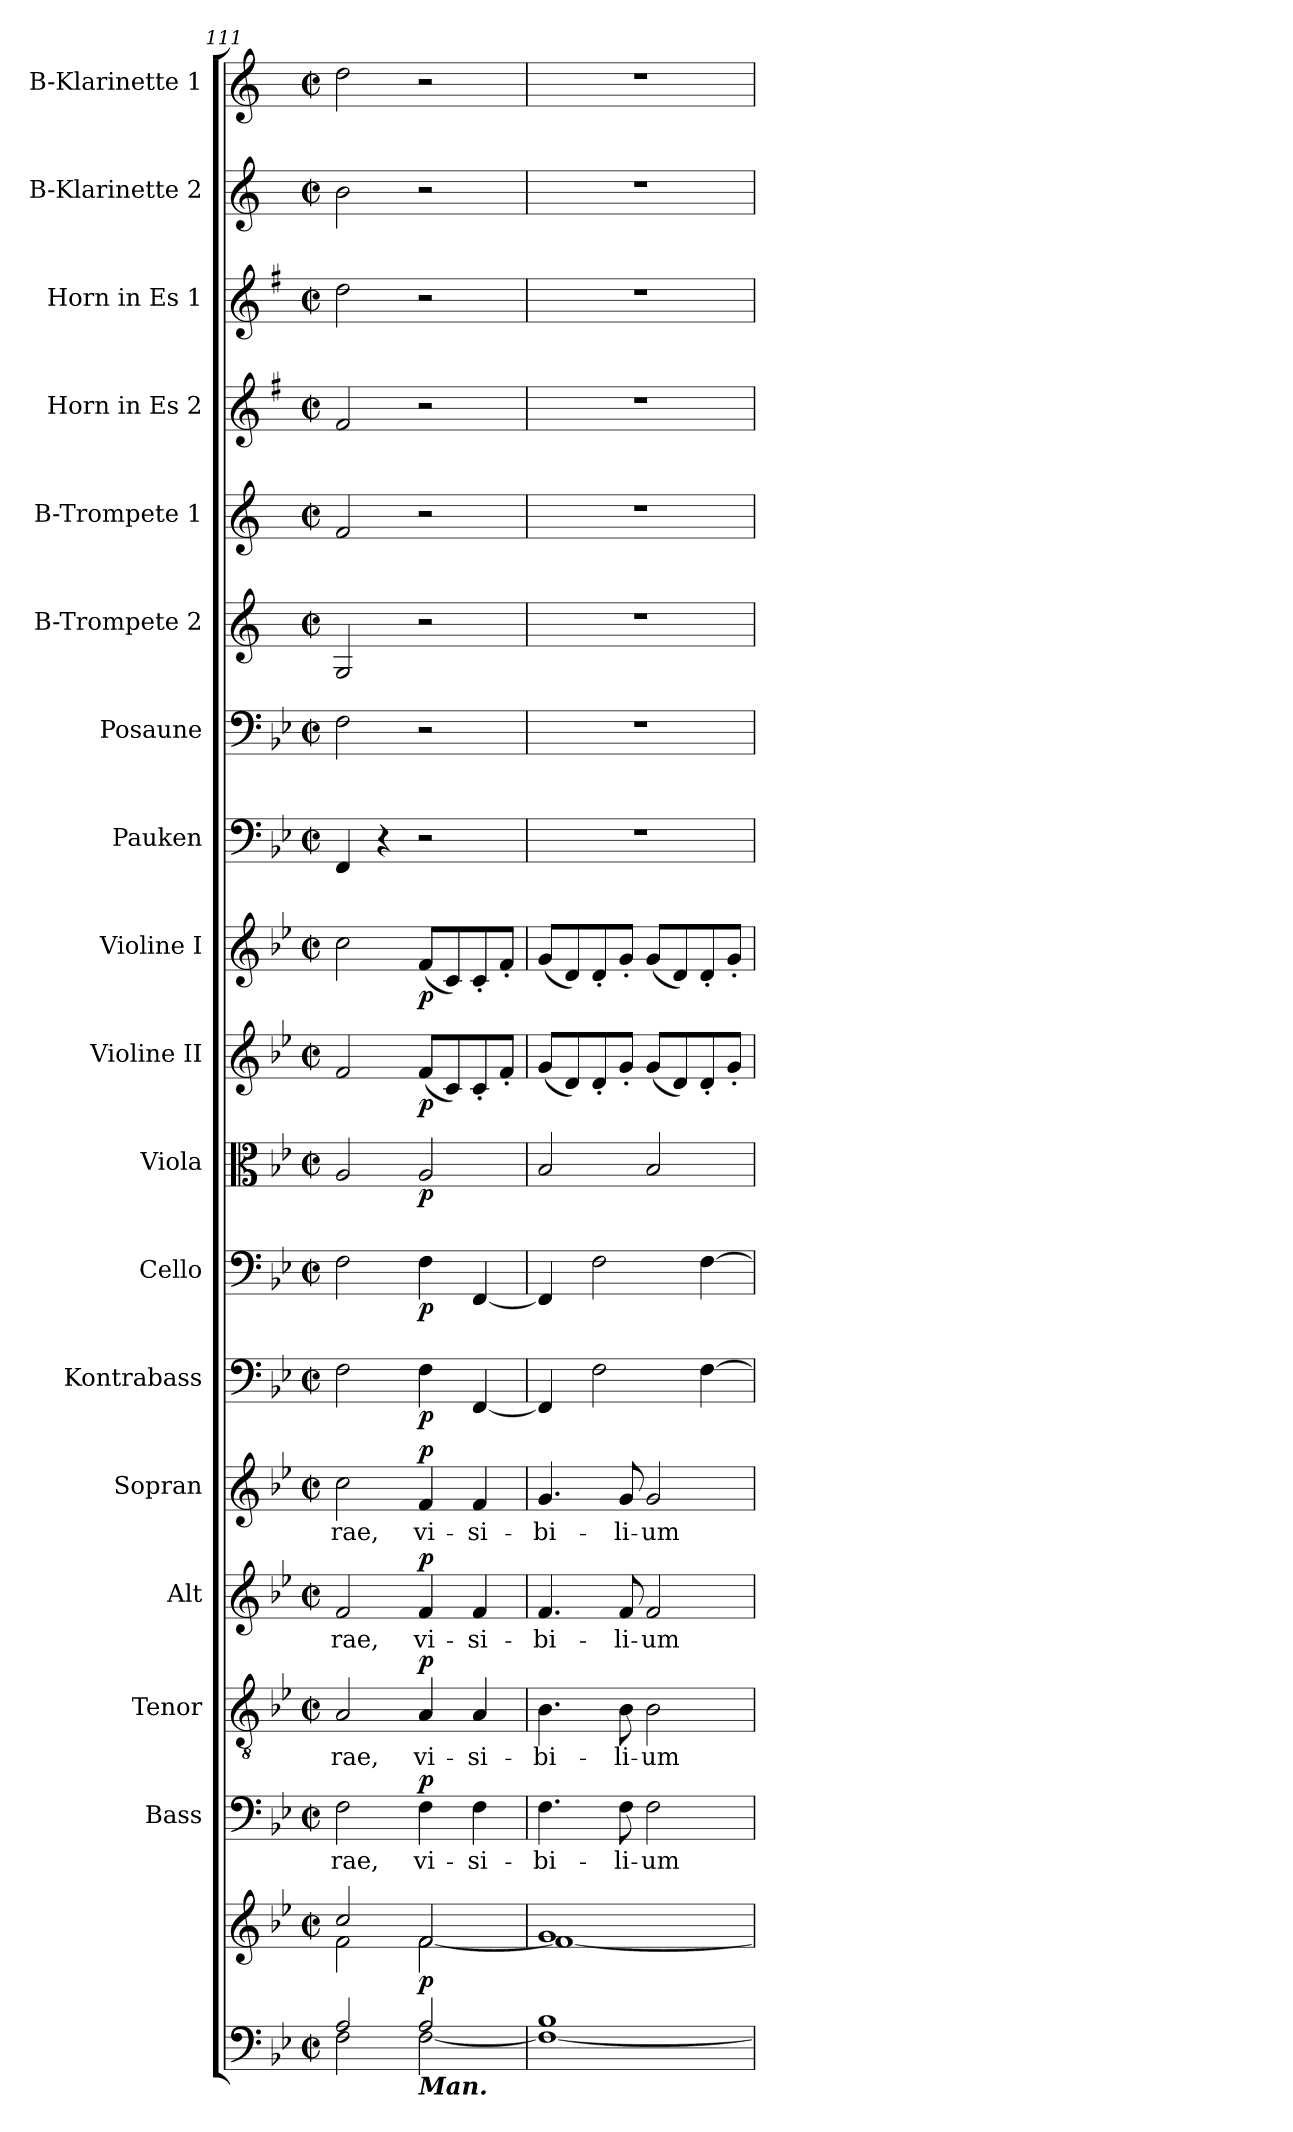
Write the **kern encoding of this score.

**kern	**kern	**dynam	**kern	**text	**dynam	**kern	**text	**dynam	**kern	**text	**dynam	**kern	**text	**dynam	**kern	**dynam	**kern	**dynam	**kern	**dynam	**kern	**dynam	**kern	**dynam	**kern	**kern	**kern	**kern	**kern	**kern	**kern	**kern
*part18	*part18	*part18	*part17	*part17	*part17	*part16	*part16	*part16	*part15	*part15	*part15	*part14	*part14	*part14	*part13	*part13	*part12	*part12	*part11	*part11	*part10	*part10	*part9	*part9	*part8	*part7	*part6	*part5	*part4	*part3	*part2	*part1
*staff19	*staff18	*staff18/19	*staff17	*staff17	*staff17	*staff16	*staff16	*staff16	*staff15	*staff15	*staff15	*staff14	*staff14	*staff14	*staff13	*staff13	*staff12	*staff12	*staff11	*staff11	*staff10	*staff10	*staff9	*staff9	*staff8	*staff7	*staff6	*staff5	*staff4	*staff3	*staff2	*staff1
*	*	*	*I"Bass	*	*	*I"Tenor	*	*	*I"Alt	*	*	*I"Sopran	*	*	*I"Kontrabass	*	*I"Cello	*	*I"Viola	*	*I"Violine II	*	*I"Violine I	*	*I"Pauken	*I"Posaune	*I"B-Trompete 2	*I"B-Trompete 1	*I"Horn in Es 2	*I"Horn in Es 1	*I"B-Klarinette 2	*I"B-Klarinette 1
*	*	*	*I'B.	*	*	*I'T.	*	*	*I'A.	*	*	*I'S.	*	*	*I'Kb.	*	*	*	*I'Vla.	*	*I'Vl. II	*	*I'Vl. I	*	*I'Pk.	*I'Pos.	*I'B Trp. 2	*I'B Trp. 1	*	*	*I'B Kl. 2	*I'B Kl. 1
*clefF4	*clefG2	*	*clefF4	*	*	*clefGv2	*	*	*clefG2	*	*	*clefG2	*	*	*clefF4	*	*clefF4	*	*clefC3	*	*clefG2	*	*clefG2	*	*clefF4	*clefF4	*clefG2	*clefG2	*clefG2	*clefG2	*clefG2	*clefG2
*	*	*	*	*	*	*	*	*	*	*	*	*	*	*	*ITrd7c12	*	*	*	*	*	*	*	*	*	*	*	*ITrd1c2	*ITrd1c2	*ITrd5c9	*ITrd5c9	*ITrd1c2	*ITrd1c2
*k[b-e-]	*k[b-e-]	*	*k[b-e-]	*	*	*k[b-e-]	*	*	*k[b-e-]	*	*	*k[b-e-]	*	*	*k[b-e-]	*	*k[b-e-]	*	*k[b-e-]	*	*k[b-e-]	*	*k[b-e-]	*	*k[b-e-]	*k[b-e-]	*k[b-e-]	*k[b-e-]	*k[b-e-]	*k[b-e-]	*k[b-e-]	*k[b-e-]
*B-:	*B-:	*	*B-:	*	*	*B-:	*	*	*B-:	*	*	*B-:	*	*	*B-:	*	*B-:	*	*B-:	*	*B-:	*	*B-:	*	*B-:	*B-:	*B-:	*B-:	*B-:	*B-:	*B-:	*B-:
*M2/2	*M2/2	*	*M2/2	*	*	*M2/2	*	*	*M2/2	*	*	*M2/2	*	*	*M2/2	*	*M2/2	*	*M2/2	*	*M2/2	*	*M2/2	*	*M2/2	*M2/2	*M2/2	*M2/2	*M2/2	*M2/2	*M2/2	*M2/2
*met(c|)	*met(c|)	*	*met(c|)	*	*	*met(c|)	*	*	*met(c|)	*	*	*met(c|)	*	*	*met(c|)	*	*met(c|)	*	*met(c|)	*	*met(c|)	*	*met(c|)	*	*met(c|)	*met(c|)	*met(c|)	*met(c|)	*met(c|)	*met(c|)	*met(c|)	*met(c|)
=111	=111	=111	=111	=111	=111	=111	=111	=111	=111	=111	=111	=111	=111	=111	=111	=111	=111	=111	=111	=111	=111	=111	=111	=111	=111	=111	=111	=111	=111	=111	=111	=111
*^	*^	*	*	*	*	*	*	*	*	*	*	*	*	*	*	*	*	*	*	*	*	*	*	*	*	*	*	*	*	*	*	*
!	!	!	!	!	!	!LO:LY:b	!	!	!LO:LY:b	!	!	!LO:LY:b	!	!	!LO:LY:b	!	!	!	!	!	!	!	!	!	!	!	!	!	!	!	!	!	!	!
2A/	2F\	2cc/	2f\	.	2F\	-rae,	.	2A/	-rae,	.	2f/	-rae,	.	2cc\	-rae,	.	2FF\	.	2F\	.	2A/	.	2f/	.	2cc\	.	4FF/	2F\	2F/	2e-/	2A/	2f\	2a\	2cc\
.	.	.	.	.	.	.	.	.	.	.	.	.	.	.	.	.	.	.	.	.	.	.	.	.	.	.	4r	.	.	.	.	.	.	.
!LO:TX:b:Bi:t=Man.	!	!	!	!	!	!	!	!	!	!	!	!	!	!	!	!	!	!	!	!	!	!	!	!	!	!	!	!	!	!	!	!	!	!
!	!	!	!	!LO:DY:b	!	!LO:LY:b	!LO:DY:a	!	!LO:LY:b	!LO:DY:a	!	!LO:LY:b	!LO:DY:a	!	!LO:LY:b	!LO:DY:a	!	!LO:DY:b	!	!LO:DY:b	!	!LO:DY:b	!	!LO:DY:b	!	!LO:DY:b	!	!	!	!	!	!	!	!
2A/	[<2F\	2f/	[<2f\	p	4F\	vi-	p	4A/	vi-	p	4f/	vi-	p	4f/	vi-	p	4FF\	p	4F\	p	2A/	p	(<8f/L	p	(<8f/L	p	2r	2r	2r	2r	2r	2r	2r	2r
.	.	.	.	.	.	.	.	.	.	.	.	.	.	.	.	.	.	.	.	.	.	.	8c/)	.	8c/)	.	.	.	.	.	.	.	.	.
!	!	!	!	!	!	!LO:LY:b	!	!	!LO:LY:b	!	!	!LO:LY:b	!	!	!LO:LY:b	!	!	!	!	!	!	!	!	!	!	!	!	!	!	!	!	!	!	!
.	.	.	.	.	4F\	-si-	.	4A/	-si-	.	4f/	-si-	.	4f/	-si-	.	[4FFF/	.	[4FF/	.	.	.	8c'</	.	8c'</	.	.	.	.	.	.	.	.	.
.	.	.	.	.	.	.	.	.	.	.	.	.	.	.	.	.	.	.	.	.	.	.	8f'</J	.	8f'</J	.	.	.	.	.	.	.	.	.
=112	=112	=112	=112	=112	=112	=112	=112	=112	=112	=112	=112	=112	=112	=112	=112	=112	=112	=112	=112	=112	=112	=112	=112	=112	=112	=112	=112	=112	=112	=112	=112	=112	=112	=112
!	!	!	!	!	!	!LO:LY:b	!	!	!LO:LY:b	!	!	!LO:LY:b	!	!	!LO:LY:b	!	!	!	!	!	!	!	!	!	!	!	!	!	!	!	!	!	!	!
1B-	1F_	1g	1f_	.	4.F\	-bi-	.	4.B-\	-bi-	.	4.f/	-bi-	.	4.g/	-bi-	.	4FFF/]	.	4FF/]	.	2B-/	.	(<8g/L	.	(<8g/L	.	1r	1r	1r	1r	1r	1r	1r	1r
.	.	.	.	.	.	.	.	.	.	.	.	.	.	.	.	.	.	.	.	.	.	.	8d/)	.	8d/)	.	.	.	.	.	.	.	.	.
.	.	.	.	.	.	.	.	.	.	.	.	.	.	.	.	.	2FF\	.	2F\	.	.	.	8d'</	.	8d'</	.	.	.	.	.	.	.	.	.
!	!	!	!	!	!	!LO:LY:b	!	!	!LO:LY:b	!	!	!LO:LY:b	!	!	!LO:LY:b	!	!	!	!	!	!	!	!	!	!	!	!	!	!	!	!	!	!	!
.	.	.	.	.	8F\	-li-	.	8B-\	-li-	.	8f/	-li-	.	8g/	-li-	.	.	.	.	.	.	.	8g'</J	.	8g'</J	.	.	.	.	.	.	.	.	.
!	!	!	!	!	!	!LO:LY:b	!	!	!LO:LY:b	!	!	!LO:LY:b	!	!	!LO:LY:b	!	!	!	!	!	!	!	!	!	!	!	!	!	!	!	!	!	!	!
.	.	.	.	.	2F\	-um	.	2B-\	-um	.	2f/	-um	.	2g/	-um	.	.	.	.	.	2B-/	.	(<8g/L	.	(<8g/L	.	.	.	.	.	.	.	.	.
.	.	.	.	.	.	.	.	.	.	.	.	.	.	.	.	.	.	.	.	.	.	.	8d/)	.	8d/)	.	.	.	.	.	.	.	.	.
.	.	.	.	.	.	.	.	.	.	.	.	.	.	.	.	.	[4FF\	.	[4F\	.	.	.	8d'</	.	8d'</	.	.	.	.	.	.	.	.	.
.	.	.	.	.	.	.	.	.	.	.	.	.	.	.	.	.	.	.	.	.	.	.	8g'</J	.	8g'</J	.	.	.	.	.	.	.	.	.
*v	*v	*	*	*	*	*	*	*	*	*	*	*	*	*	*	*	*	*	*	*	*	*	*	*	*	*	*	*	*	*	*	*	*	*
*	*v	*v	*	*	*	*	*	*	*	*	*	*	*	*	*	*	*	*	*	*	*	*	*	*	*	*	*	*	*	*	*	*	*
=	=	=	=	=	=	=	=	=	=	=	=	=	=	=	=	=	=	=	=	=	=	=	=	=	=	=	=	=	=	=	=	=
*-	*-	*-	*-	*-	*-	*-	*-	*-	*-	*-	*-	*-	*-	*-	*-	*-	*-	*-	*-	*-	*-	*-	*-	*-	*-	*-	*-	*-	*-	*-	*-	*-
